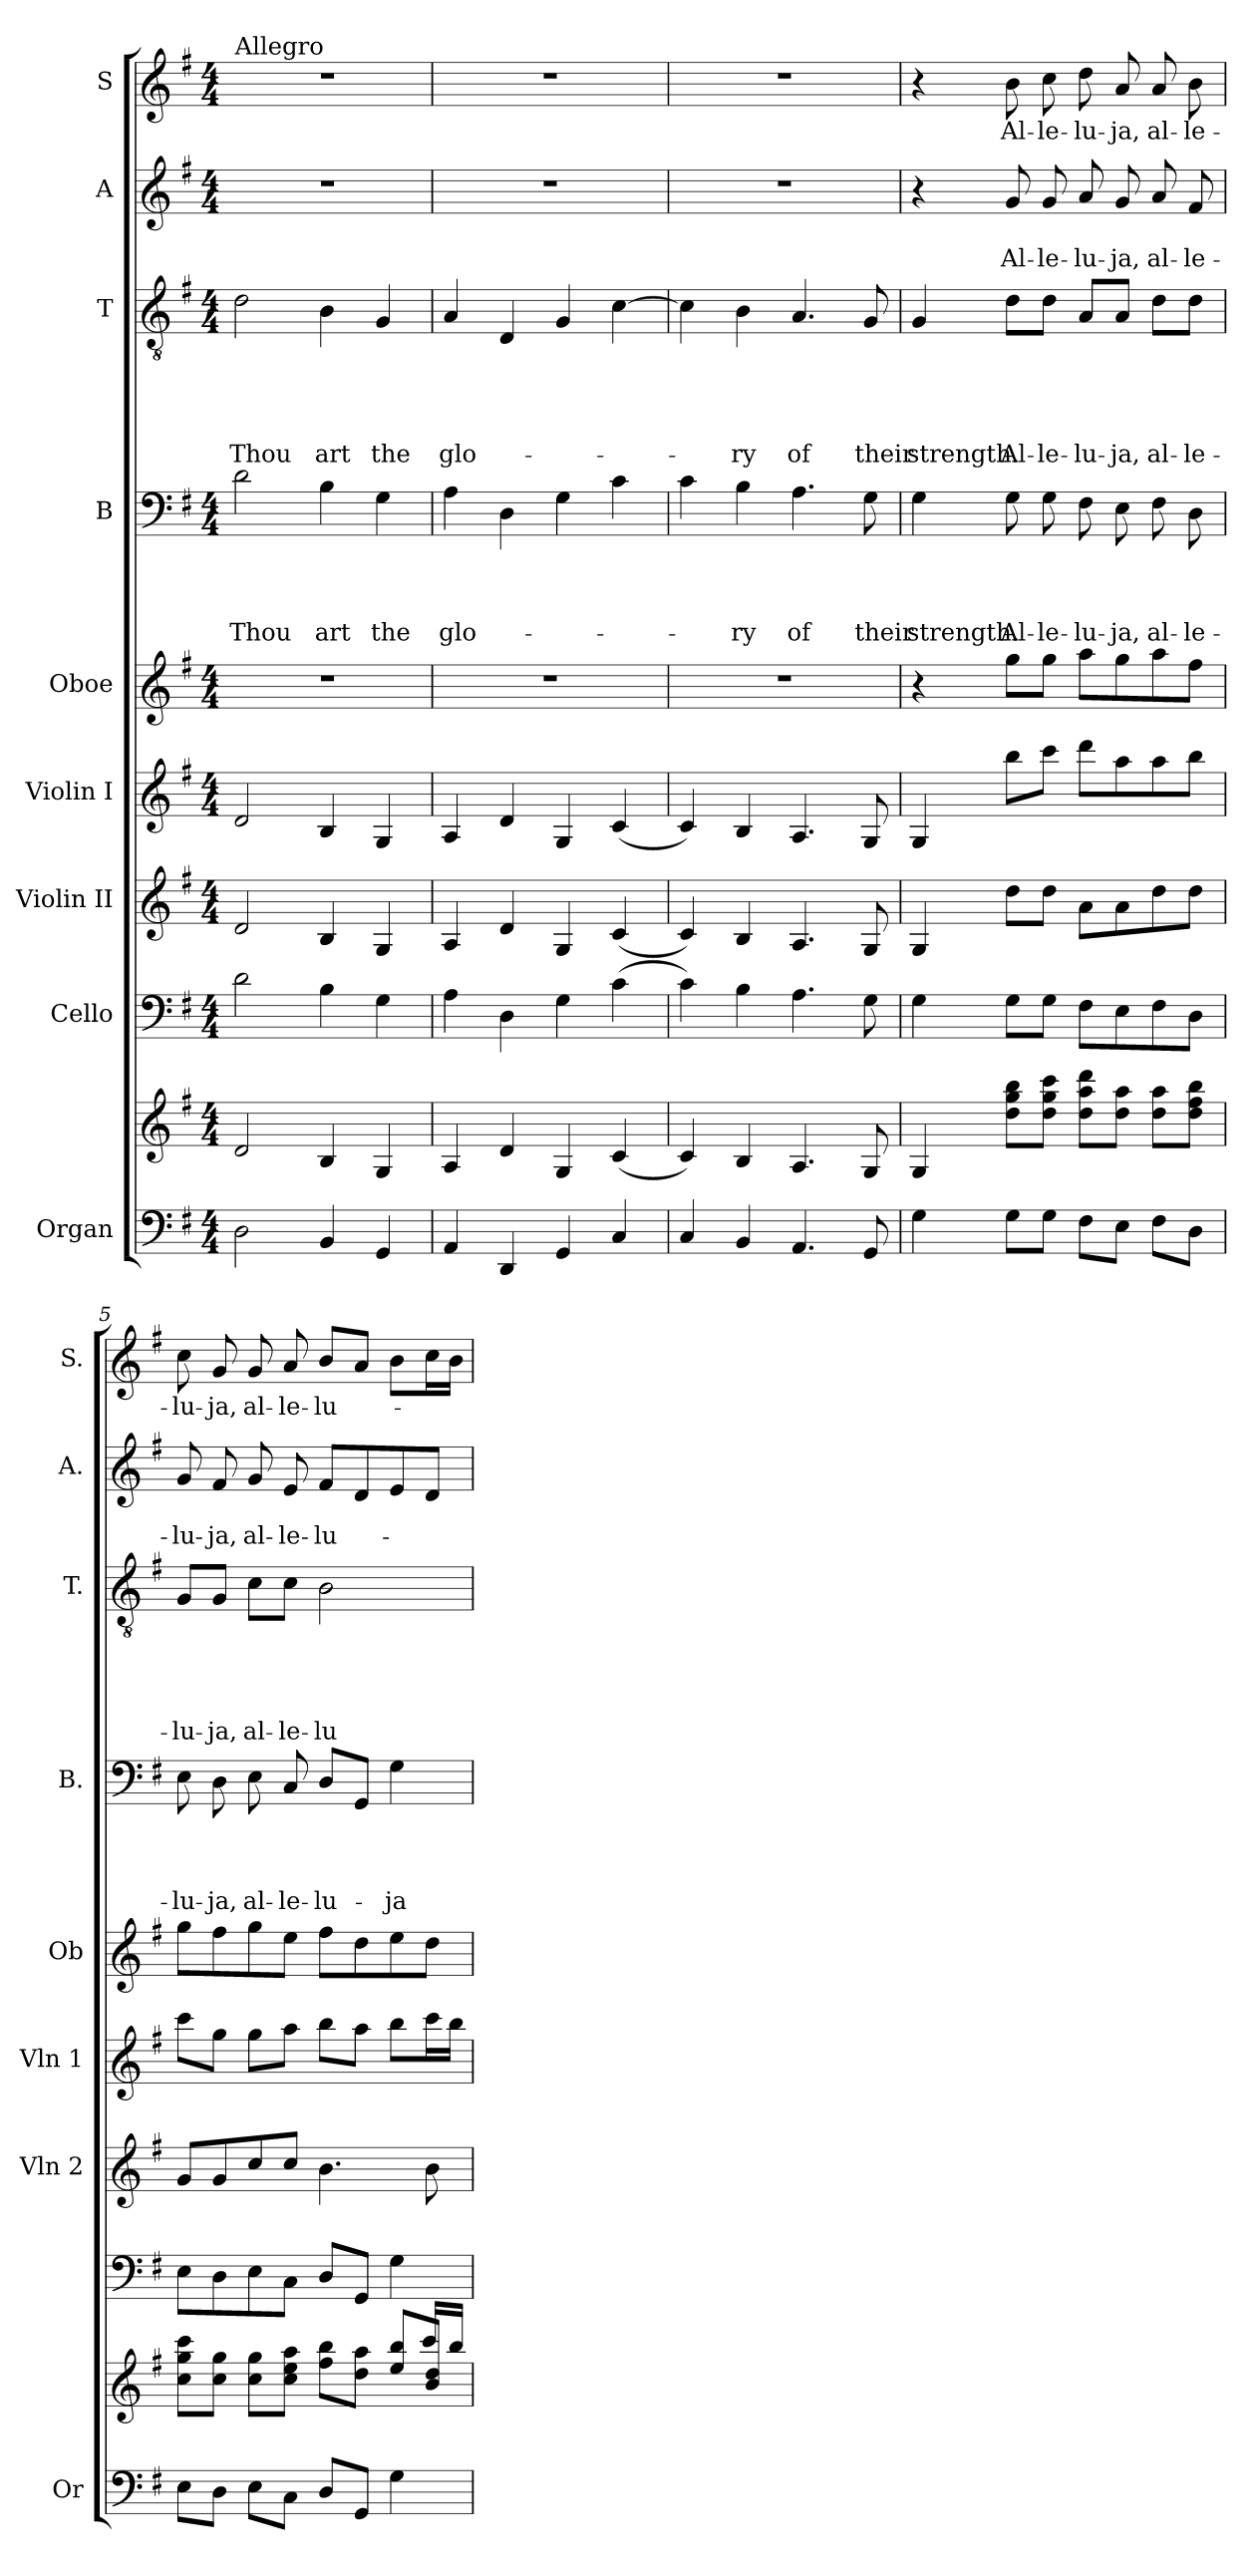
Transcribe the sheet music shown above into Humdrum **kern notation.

**kern	**kern	**kern	**kern	**kern	**kern	**kern	**text	**text	**text	**text	**kern	**text	**text	**text	**text	**text	**kern	**text	**text	**kern	**text
*part9	*part9	*part8	*part7	*part6	*part5	*part4	*part4	*part4	*part4	*part4	*part3	*part3	*part3	*part3	*part3	*part3	*part2	*part2	*part2	*part1	*part1
*staff10	*staff9	*staff8	*staff7	*staff6	*staff5	*staff4	*staff4	*staff4	*staff4	*staff4	*staff3	*staff3	*staff3	*staff3	*staff3	*staff3	*staff2	*staff2	*staff2	*staff1	*staff1
*I"Organ	*	*I"Cello	*I"Violin II	*I"Violin I	*I"Oboe	*I"B	*	*	*	*	*I"T	*	*	*	*	*	*I"A	*	*	*I"S	*
*I'Or	*	*	*I'Vln 2	*I'Vln 1	*I'Ob	*I'B.	*	*	*	*	*I'T.	*	*	*	*	*	*I'A.	*	*	*I'S.	*
*clefF4	*clefG2	*clefF4	*clefG2	*clefG2	*clefG2	*clefF4	*	*	*	*	*clefGv2	*	*	*	*	*	*clefG2	*	*	*clefG2	*
*k[f#]	*k[f#]	*k[f#]	*k[f#]	*k[f#]	*k[f#]	*k[f#]	*	*	*	*	*k[f#]	*	*	*	*	*	*k[f#]	*	*	*k[f#]	*
*G:	*G:	*G:	*G:	*G:	*G:	*G:	*	*	*	*	*G:	*	*	*	*	*	*G:	*	*	*G:	*
*M4/4	*M4/4	*M4/4	*M4/4	*M4/4	*M4/4	*M4/4	*	*	*	*	*M4/4	*	*	*	*	*	*M4/4	*	*	*M4/4	*
=1	=1	=1	=1	=1	=1	=1	=1	=1	=1	=1	=1	=1	=1	=1	=1	=1	=1	=1	=1	=1	=1
!	!	!	!	!	!	!	!	!	!	!	!	!	!	!	!	!	!	!	!	!LO:TX:a:t=Allegro	!
2D\	2d/	2d\	2d/	2d/	1r	2d\	.	.	.	Thou	2d\	.	.	.	.	Thou	1r	.	.	1r	.
4BB/	4B/	4B\	4B/	4B/	.	4B\	.	.	.	art	4B\	.	.	.	.	art	.	.	.	.	.
4GG/	4G/	4G\	4G/	4G/	.	4G\	.	.	.	the	4G/	.	.	.	.	the	.	.	.	.	.
=2	=2	=2	=2	=2	=2	=2	=2	=2	=2	=2	=2	=2	=2	=2	=2	=2	=2	=2	=2	=2	=2
4AA/	4A/	4A\	4A/	4A/	1r	4A\	.	.	.	glo-	4A/	.	.	.	.	glo-	1r	.	.	1r	.
4DD/	4d/	4D\	4d/	4d/	.	4D\	.	.	.	.	4D/	.	.	.	.	.	.	.	.	.	.
4GG/	4G/	4G\	4G/	4G/	.	4G\	.	.	.	.	4G/	.	.	.	.	.	.	.	.	.	.
4C/	(4c/	(4c\	(4c/	(4c/	.	4c\	.	.	.	.	[4c\	.	.	.	.	.	.	.	.	.	.
=3	=3	=3	=3	=3	=3	=3	=3	=3	=3	=3	=3	=3	=3	=3	=3	=3	=3	=3	=3	=3	=3
4C/	4c/)	4c\)	4c/)	4c/)	1r	4c\	.	.	.	.	4c\]	.	.	.	.	.	1r	.	.	1r	.
4BB/	4B/	4B\	4B/	4B/	.	4B\	.	.	.	-ry	4B\	.	.	.	.	-ry	.	.	.	.	.
4.AA/	4.A/	4.A\	4.A/	4.A/	.	4.A\	.	.	.	of	4.A/	.	.	.	.	of	.	.	.	.	.
8GG/	8G/	8G\	8G/	8G/	.	8G\	.	.	.	their	8G/	.	.	.	.	their	.	.	.	.	.
=4	=4	=4	=4	=4	=4	=4	=4	=4	=4	=4	=4	=4	=4	=4	=4	=4	=4	=4	=4	=4	=4
4G\	4G/	4G\	4G/	4G/	4r	4G\	.	.	.	strength.	4G/	.	.	.	.	strength.	4r	.	.	4r	.
8G\L	8dd\ 8gg\ 8bb\L	8G\L	8dd\L	8bb\L	8gg\L	8G\	.	.	.	Al-	8d\L	.	.	.	.	Al-	8g/	.	Al-	8b\	Al-
8G\J	8dd\ 8gg\ 8ccc\J	8G\J	8dd\J	8ccc\J	8gg\J	8G\	.	.	.	-le-	8d\J	.	.	.	.	-le-	8g/	.	-le-	8cc\	-le-
8F#\L	8dd\ 8aa\ 8ddd\L	8F#\L	8a\L	8ddd\L	8aa\L	8F#\	.	.	.	-lu-	8A/L	.	.	.	.	-lu-	8a/	.	-lu-	8dd\	-lu-
8E\J	8dd\ 8aa\J	8E\	8a\	8aa\	8gg\	8E\	.	.	.	-ja,	8A/J	.	.	.	.	-ja,	8g/	.	-ja,	8a/	-ja,
8F#\L	8dd\ 8aa\L	8F#\	8dd\	8aa\	8aa\	8F#\	.	.	.	al-	8d\L	.	.	.	.	al-	8a/	.	al-	8a/	al-
8D\J	8dd\ 8ff#\ 8bb\J	8D\J	8dd\J	8bb\J	8ff#\J	8D\	.	.	.	-le-	8d\J	.	.	.	.	-le-	8f#/	.	-le-	8b\	-le-
=5	=5	=5	=5	=5	=5	=5	=5	=5	=5	=5	=5	=5	=5	=5	=5	=5	=5	=5	=5	=5	=5
*	*^	*	*	*	*	*	*	*	*	*	*	*	*	*	*	*	*	*	*	*	*
8E\L	8cc\ 8gg\ 8ccc\L	2..ryy	8E\L	8g/L	8ccc\L	8gg\L	8E\	.	.	.	-lu-	8G/L	.	.	.	.	-lu-	8g/	.	-lu-	8cc\	-lu-
8D\J	8cc\ 8gg\J	.	8D\	8g/	8gg\J	8ff#\	8D\	.	.	.	-ja,	8G/J	.	.	.	.	-ja,	8f#/	.	-ja,	8g/	-ja,
8E\L	8cc\ 8gg\L	.	8E\	8cc/	8gg\L	8gg\	8E\	.	.	.	al-	8c\L	.	.	.	.	al-	8g/	.	al-	8g/	al-
8C\J	8cc\ 8ee\ 8aa\J	.	8C\J	8cc/J	8aa\J	8ee\J	8C/	.	.	.	-le-	8c\J	.	.	.	.	-le-	8e/	.	-le-	8a/	-le-
8D/L	8ff#\ 8bb\L	.	8D/L	4.b\	8bb\L	8ff#\L	8D/L	.	.	.	-lu-	2B\	.	.	.	.	-lu-	8f#/L	.	-lu-	8b/L	-lu-
8GG/J	8dd\ 8aa\J	.	8GG/J	.	8aa\J	8dd\	8GG/J	.	.	.	.	.	.	.	.	.	.	8d/	.	.	8a/J	.
4G\	8ee\ 8bb/L	.	4G\	.	8bb\L	8ee\	4G\	.	.	.	-ja	.	.	.	.	.	.	8e/	.	.	8b\L	.
.	8b\ 8dd\J	16ccc/LL	.	8b\	16ccc\L	8dd\J	.	.	.	.	.	.	.	.	.	.	.	8d/J	.	.	16cc\L	.
.	.	16bb/JJ	.	.	16bb\JJ	.	.	.	.	.	.	.	.	.	.	.	.	.	.	.	16b\JJ	.
*	*v	*v	*	*	*	*	*	*	*	*	*	*	*	*	*	*	*	*	*	*	*	*
=	=	=	=	=	=	=	=	=	=	=	=	=	=	=	=	=	=	=	=	=	=
*-	*-	*-	*-	*-	*-	*-	*-	*-	*-	*-	*-	*-	*-	*-	*-	*-	*-	*-	*-	*-	*-
